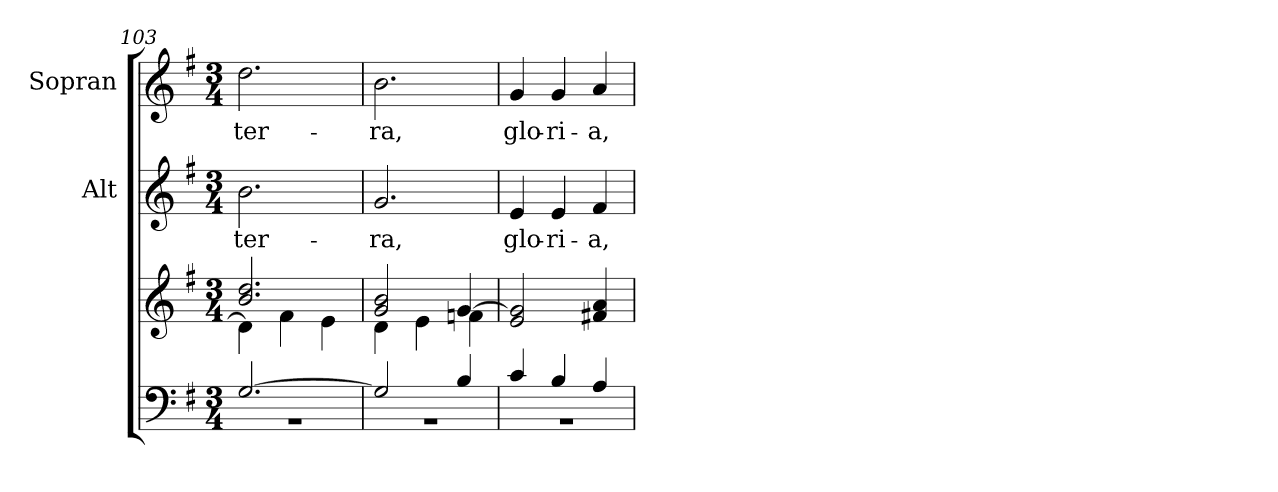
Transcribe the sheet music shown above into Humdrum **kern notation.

**kern	**kern	**kern	**text	**kern	**text
*part3	*part3	*part2	*part2	*part1	*part1
*staff4	*staff3	*staff2	*staff2	*staff1	*staff1
*	*	*I"Alt	*	*I"Sopran	*
*	*	*I'A.	*	*I'S.	*
*clefF4	*clefG2	*clefG2	*	*clefG2	*
*k[f#]	*k[f#]	*k[f#]	*	*k[f#]	*
*G:	*G:	*G:	*	*G:	*
*M3/4	*M3/4	*M3/4	*	*M3/4	*
=103	=103	=103	=103	=103	=103
*^	*	*	*	*	*
!	!LO:N:vis=1	!	!	!LO:LY:b	!	!LO:LY:b
*	*	*^	*	*	*	*
[>2.G/	2.rBB	2.b/ 2.dd/	4d\]	2.b\	ter-	2.dd\	ter-
.	.	.	4f#\	.	.	.	.
.	.	.	4e\	.	.	.	.
=104	=104	=104	=104	=104	=104	=104	=104
!	!LO:N:vis=1	!	!	!	!LO:LY:b	!	!LO:LY:b
2G/]	2.rBB	2g/ 2b/	4d\	2.g/	-ra,	2.b\	-ra,
.	.	.	4e\	.	.	.	.
4B/	.	[>4g/	4fn\	.	.	.	.
!!LO:LB:g=z
=105	=105	=105	=105	=105	=105	=105	=105
!	!LO:N:vis=1	!	!	!	!LO:LY:b	!	!LO:LY:b
*	*	*v	*v	*	*	*	*
4c/	2.rBB	2e/ 2g/]	4e/	glo-	4g/	glo-
!	!	!	!	!LO:LY:b	!	!LO:LY:b
4B/	.	.	4e/	-ri-	4g/	-ri-
!	!	!	!	!LO:LY:b	!	!LO:LY:b
4A/	.	4f#X/ 4a/	4f#/	-a,	4a/	-a,
*v	*v	*	*	*	*	*
=	=	=	=	=	=
*-	*-	*-	*-	*-	*-
